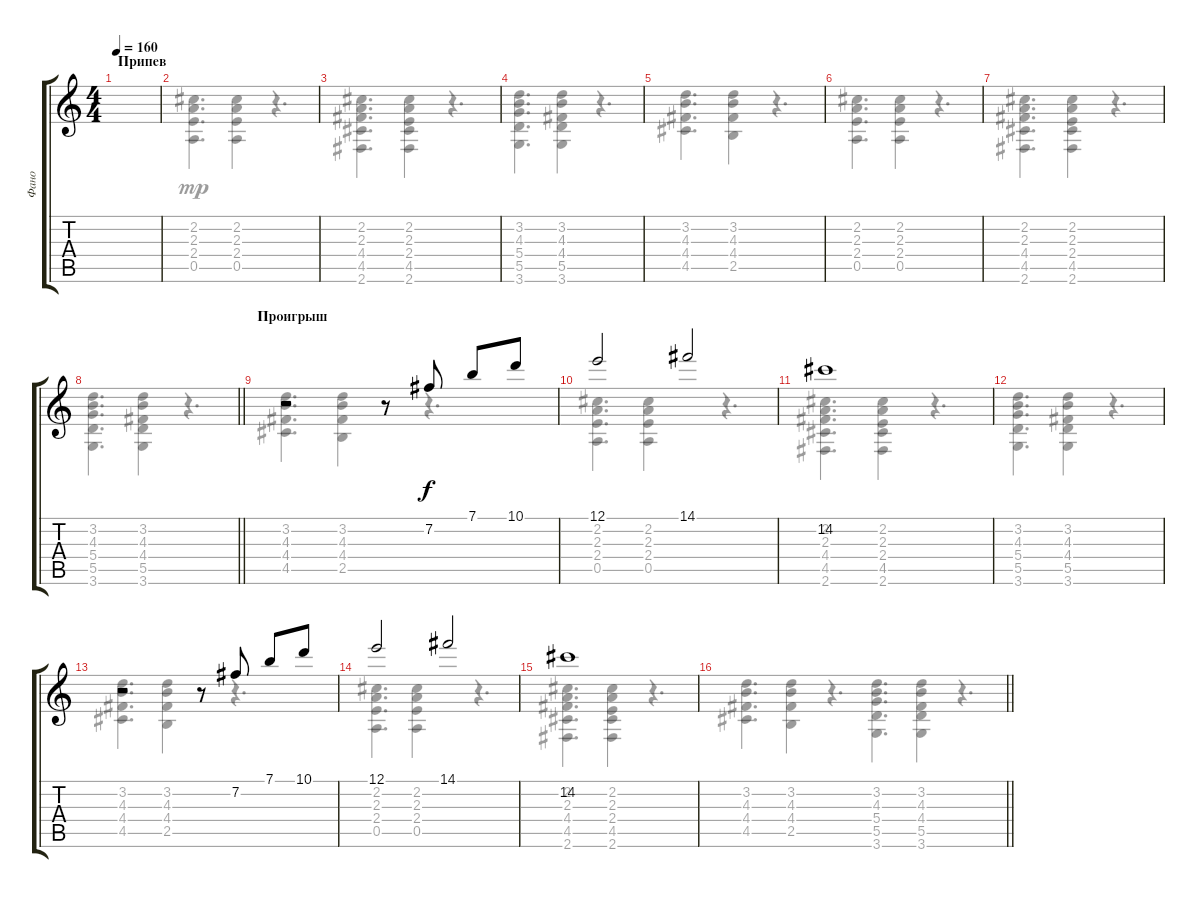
\track ("Фано" "Фано") {instrument electricguitarjazz}
\staff {score tabs}
\tuning (E4 B3 G3 D3 A2 E2) {hide}
\voice
\ts (4 4)
\section ("" "Припев")
\tempo 160
\clef g2
\ks c
|
|
|
|
|
|
|
\barLineRight lightlight
|
\section ("" "Проигрыш")
r.2 r.8 7.2.8 7.1.8 10.1.8 |
12.1.2 14.1.2 |
14.2.1 |
|
r.2 r.8 7.2.8 7.1.8 10.1.8 |
12.1.2 14.1.2 |
14.2.1 |
\barLineRight lightlight
\voice
\clef g2
\ottava regular
\simile none
\ks c
(3.2 4.3 4.4 4.5).4{d dy mp} (3.2 4.3 4.4 2.5).4 r.4{d} |
(2.2 2.3 2.4 0.5).4{d} (2.2 2.3 2.4 0.5).4 r.4{d} |
(2.2 2.3 4.4 4.5 2.6).4{d} (2.2 2.3 2.4 4.5 2.6).4 r.4{d} |
(3.2 4.3 5.4 5.5 3.6).4{d} (3.2 4.3 4.4 5.5 3.6).4 r.4{d} |
(3.2 4.3 4.4 4.5).4{d} (3.2 4.3 4.4 2.5).4 r.4{d} |
(2.2 2.3 2.4 0.5).4{d} (2.2 2.3 2.4 0.5).4 r.4{d} |
(2.2 2.3 4.4 4.5 2.6).4{d} (2.2 2.3 2.4 4.5 2.6).4 r.4{d} |
\barLineRight lightlight
(3.2 4.3 5.4 5.5 3.6).4{d} (3.2 4.3 4.4 5.5 3.6).4 r.4{d} |
(3.2 4.3 4.4 4.5).4{d} (3.2 4.3 4.4 2.5).4 r.4{d} |
(2.2 2.3 2.4 0.5).4{d} (2.2 2.3 2.4 0.5).4 r.4{d} |
(2.2 2.3 4.4 4.5 2.6).4{d} (2.2 2.3 2.4 4.5 2.6).4 r.4{d} |
(3.2 4.3 5.4 5.5 3.6).4{d} (3.2 4.3 4.4 5.5 3.6).4 r.4{d} |
(3.2 4.3 4.4 4.5).4{d} (3.2 4.3 4.4 2.5).4 r.4{d} |
(2.2 2.3 2.4 0.5).4{d} (2.2 2.3 2.4 0.5).4 r.4{d} |
(2.2 2.3 4.4 4.5 2.6).4{d} (2.2 2.3 2.4 4.5 2.6).4 r.4{d} |
\barLineRight lightlight
(3.2 4.3 5.4 5.5 3.6).4{d} (3.2 4.3 4.4 5.5 3.6).4 r.4{d}
